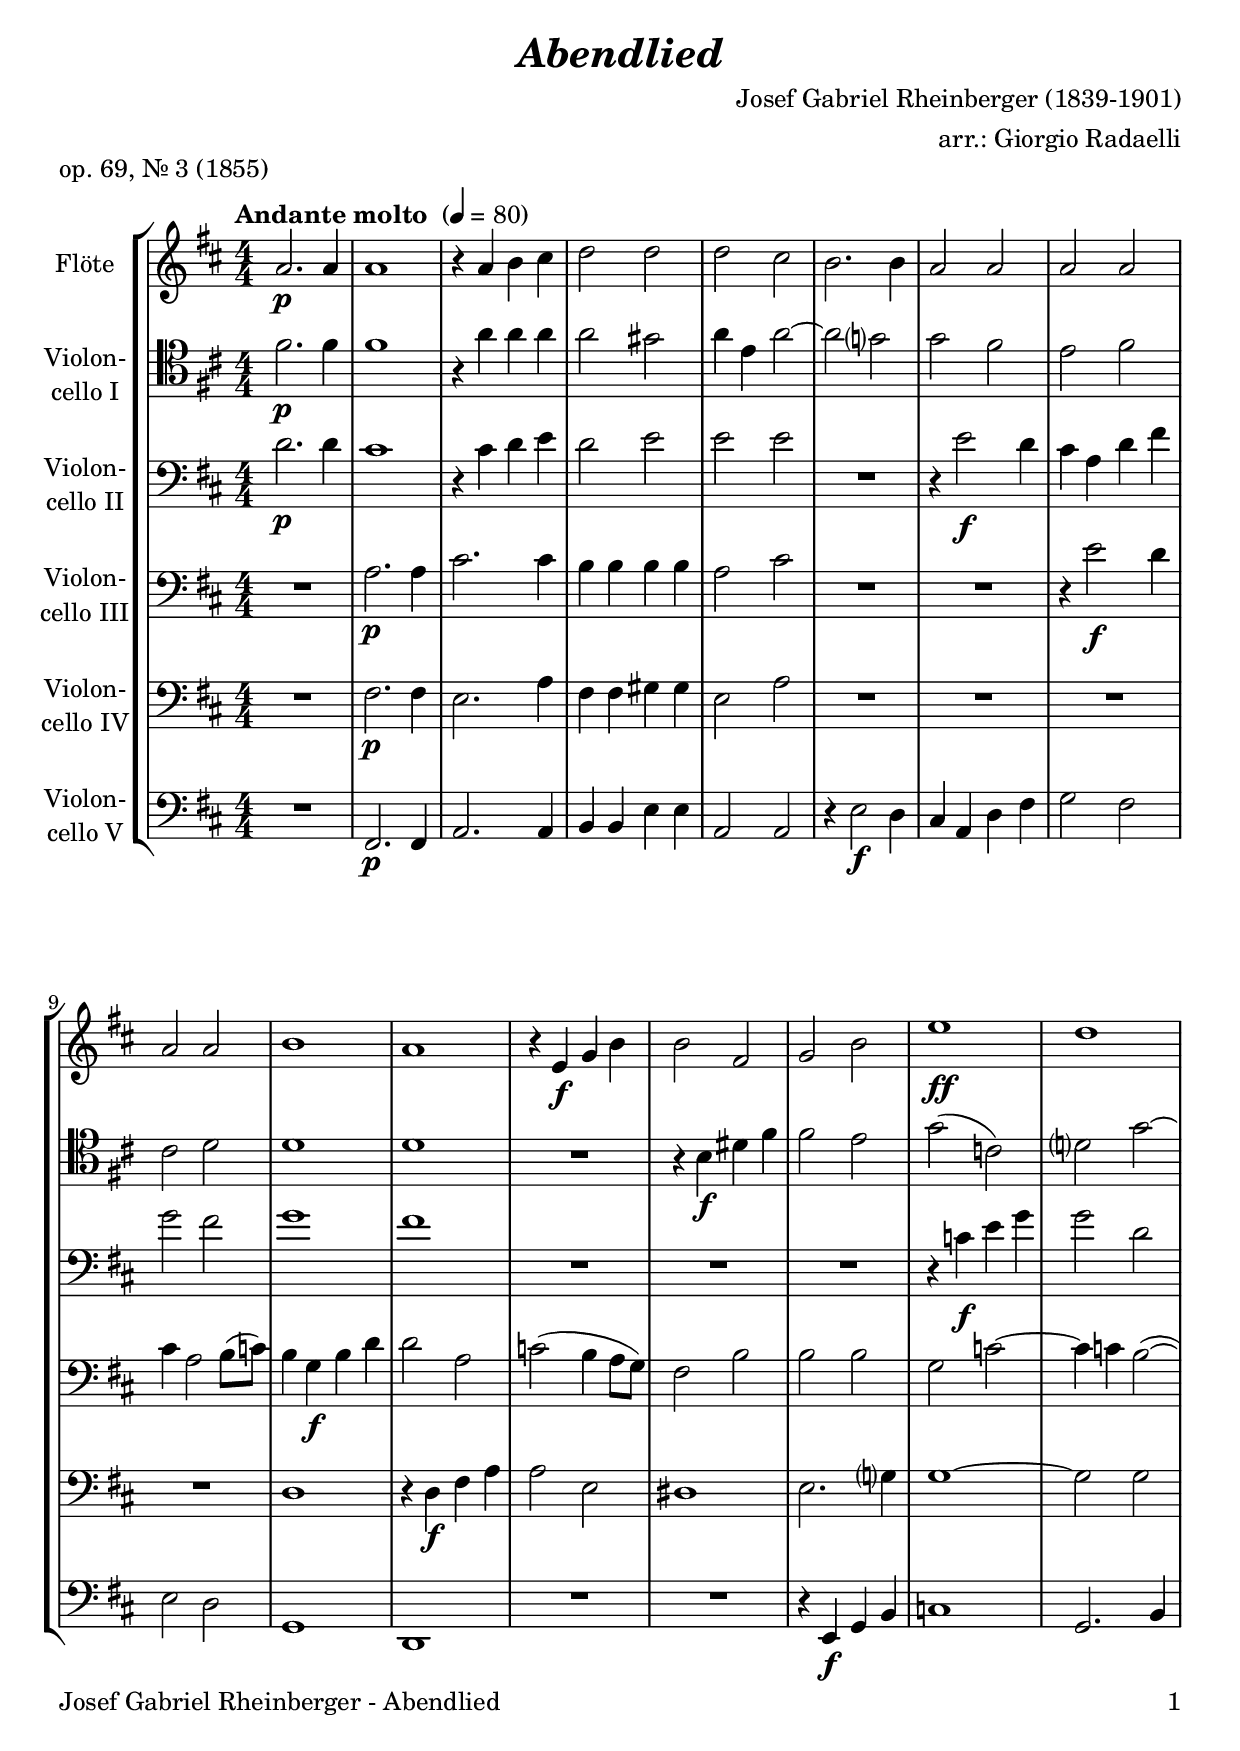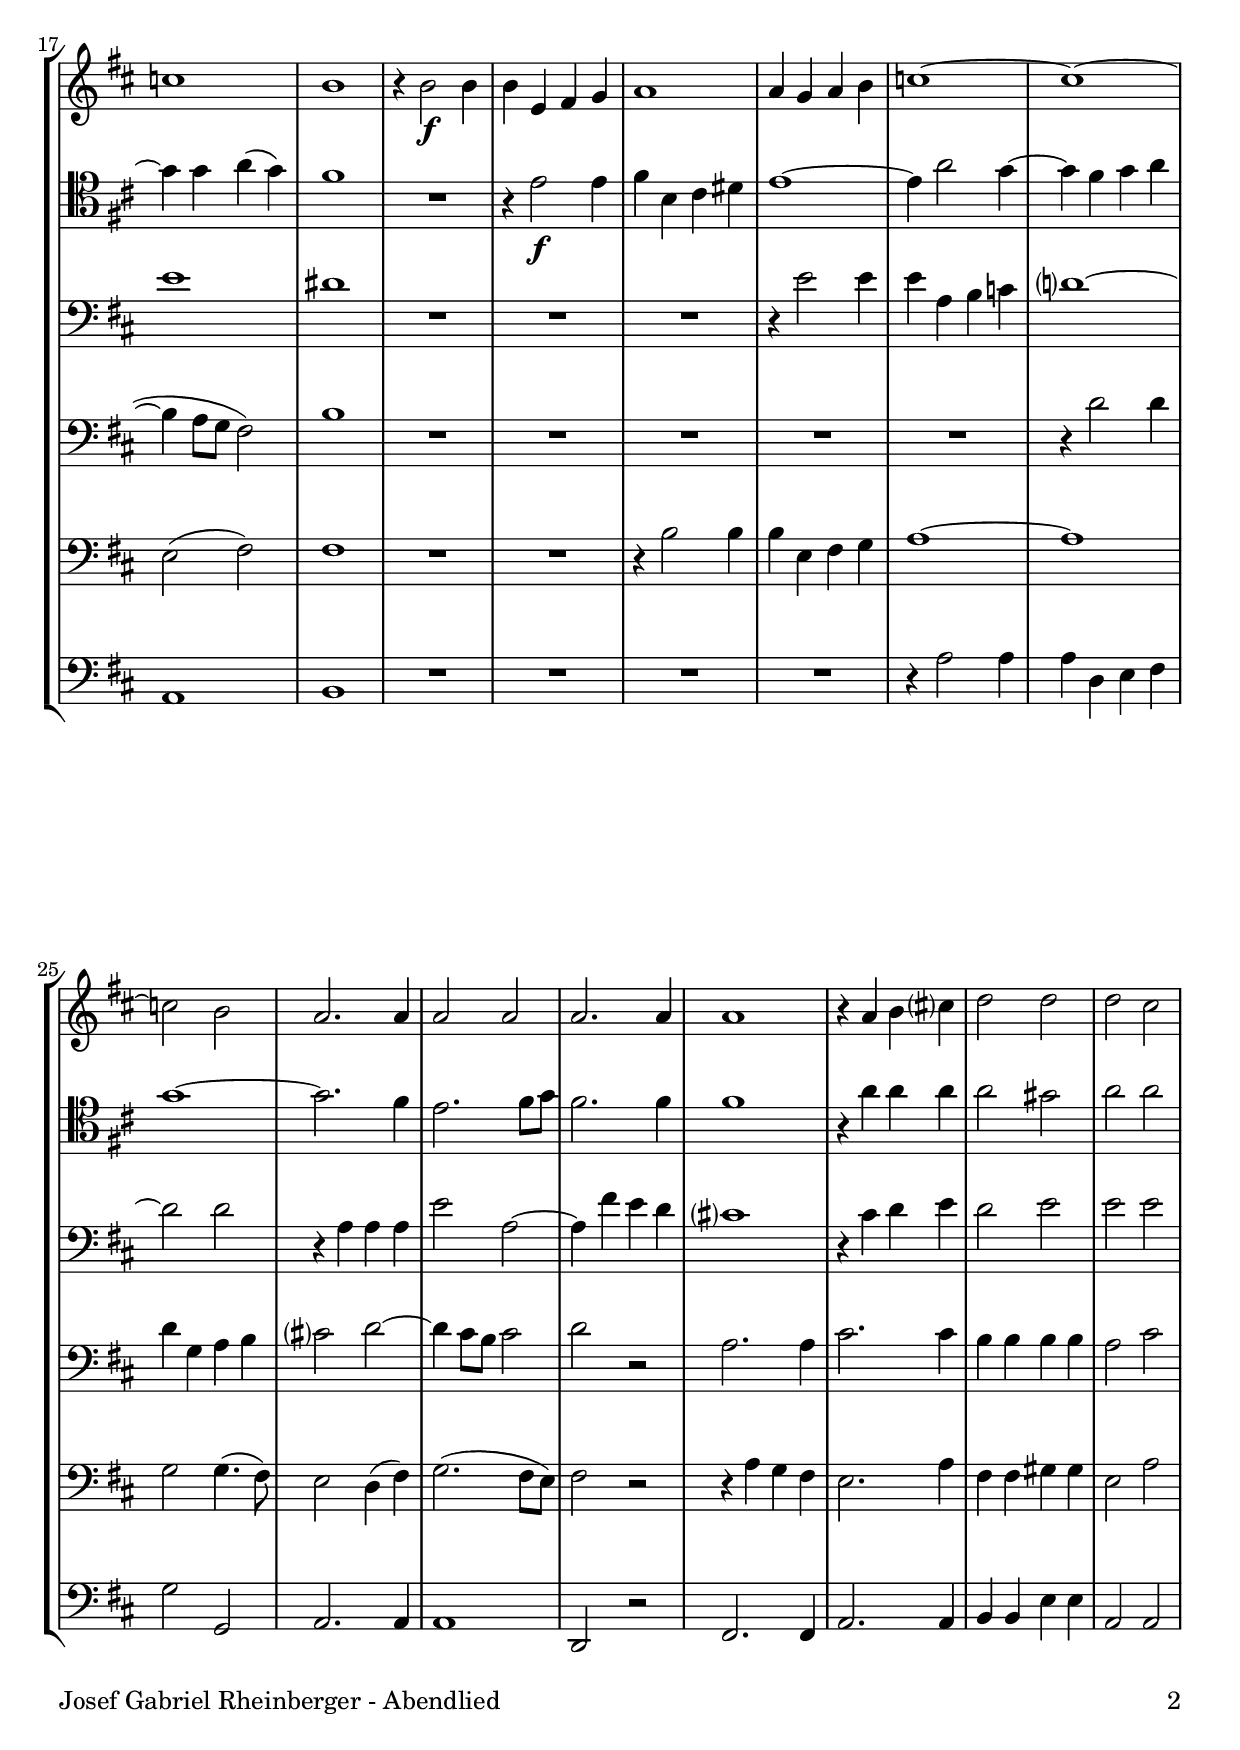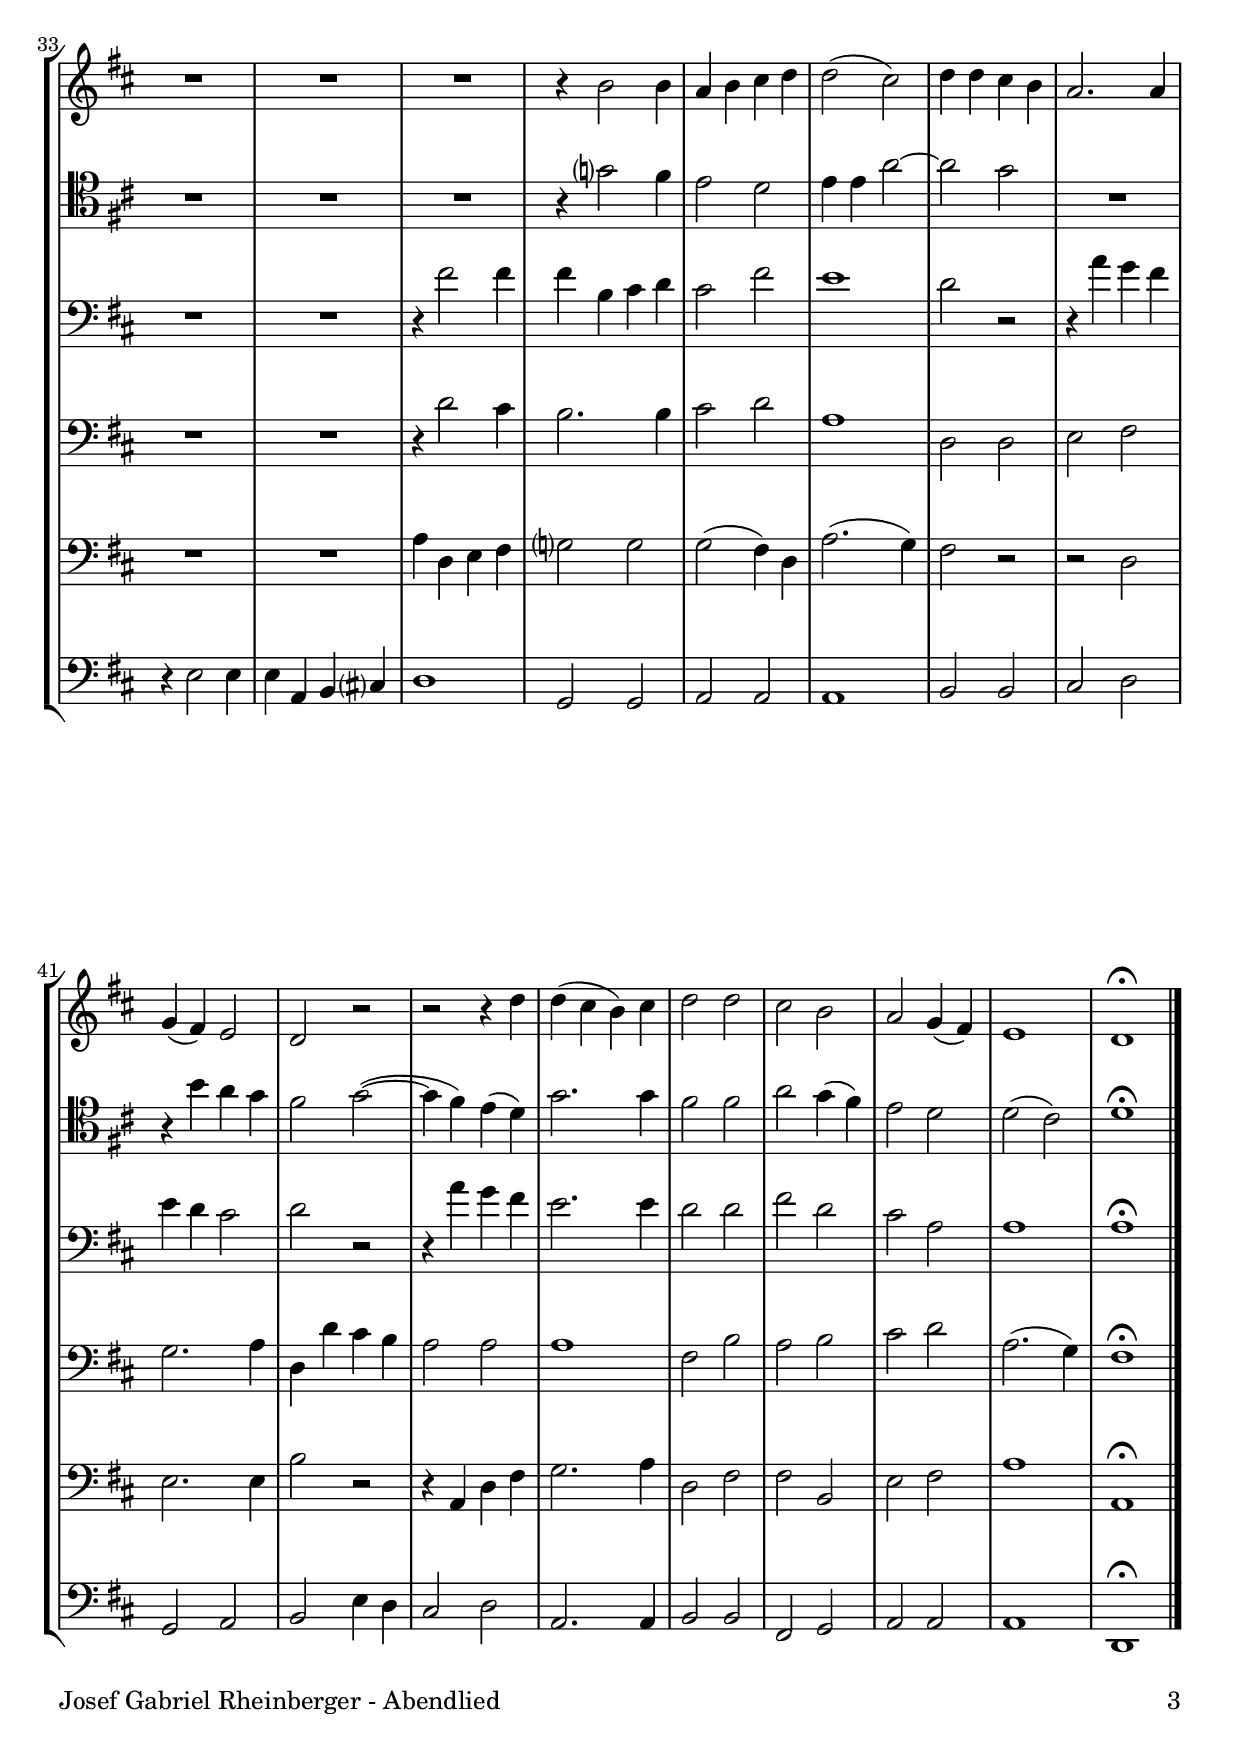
\version "2.18.2"
\include "deutsch.ly"
  
#(set-global-staff-size 22)

\header {
  title     = \markup \bold \italic "Abendlied"
  composer  = "Josef Gabriel Rheinberger (1839-1901)"
  arranger  = "arr.: Giorgio Radaelli"
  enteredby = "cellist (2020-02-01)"
  piece     = "op. 69, Nr. 3 (1855)"
}

voiceconsts = {
  \key d \major
  \time 4/4
  \clef "bass"
  \numericTimeSignature
  \compressFullBarRests
  % Set default beaming for all staves
% \set Timing.beamExceptions = #'()
% \set Timing.baseMoment     = #(ly:make-moment 1 4)
% \set Timing.beatStructure  = #'(1 1 1)
  \tempo "Andante molto " 4=80
}

micl = "clarinet"
mifl = "flute"
miob = "oboe"
mifh = "french horn"
misx = "tenor sax"
mist = "string ensemble 1"
miba = "cello"

rit = \mark \markup \box \italic "rit"

va = \relative c'' {
   \voiceconsts
   \clef "treble"

   a2.\p a4
   a1
   r4 a h cis
   d2 d
   d cis
   h2. h4

   a2 a
   a a
   a a
   h1
   a
   r4 e\f g h
   h2 fis

   g h
   e1\ff
   d
   c
   h
   r4 h2\f h4
   h e, fis g
   a1
   a4 g a h

   c1~
   c~
   c2 h
   a2. a4
   a2 a
   a2. a4
   a1
   r4 a h cis?
   d2 d

   d cis
   R1*3
   r4 h2 h4
   a h cis d
   d2( cis)
   d4 d cis h
   a2. a4

   g( fis) e2
   d r
   r r4 d'
   d( cis h) cis
   d2 d
   cis h
   a g4( fis)

   e1
   d\fermata \bar "|."
}

vb = \relative c' {
   \voiceconsts
   \clef "tenor"

   fis2.\p fis4
   fis1
   r4 a a a
   a2 gis
   a4 e a2~
   a g?

   g fis
   e fis
   cis d
   d1
   d
   R
   r4 h\f dis fis
   fis2 e

   g( c,)
   d? g~
   g4 g a( g)
   fis1
   R
   r4 e2\f e4
   fis h, cis dis
   e1~
   e4 a2 g4~

   g fis g a
   g1~
   g2. fis4
   e2. fis8 g
   fis2. fis4
   fis1
   r4 a a a
   a2 gis

   a a
   R1*3
   r4 g?2 fis4
   e2 d
   e4 e a2~
   a g
   R1
   r4 h a g

   fis2 g(~
   g4 fis) e( d)
   g2. g4
   fis2 fis
   a g4( fis)

   e2 d
   d( cis)
   d1\fermata \bar "|."
}

vc = \relative c' {
   \voiceconsts

   d2.\p d4
   cis1
   r4 cis d e
   d2 e
   e e
   R1
   r4 e2\f d4

   cis a d fis
   g2 fis
   g1
   fis
   R1*3
   r4 c\f e g
   g2 d

   e1
   dis
   R1*3
   r4 e2 e4
   e a, h c
   d?1~
   d2 d
   r4 a a a
   e'2 a,~

   a4 fis' e d
   cis?1
   r4 cis d e
   d2 e
   e e
   R1*2
   r4 fis2 fis4

   fis h, cis d
   cis2 fis
   e1
   d2 r
   r4 a' g fis
   e d cis2
   d r
   r4 a' g fis

   e2. e4
   d2 d
   fis d
   cis a
   a1
   a\fermata \bar "|."
}

vd = \relative c' {
   \voiceconsts

   R1
   a2.\p a4
   cis2. cis4
   h h h h
   a2 cis
   R1*2
   r4 e2\f d4

   cis a2 h8( c)
   h4 g\f h d
   d2 a
   c( h4 a8 g)
   fis2 h
   h h
   g c~

   c4 c h2(~
   h4 a8 g fis2)
   h1
   R1*5
   r4 d2 d4
   d g, a h
   cis?2 d~
   d4 cis8 h cis2

   d r
   a2. a4
   cis2. cis4
   h h h h
   a2 cis
   R1*2
   r4 d2 cis4
   h2. h4

   cis2 d
   a1
   d,2 d
   e fis
   g2. a4
   d, d' cis h
   a2 a
   a1

   fis2 h
   a h
   cis d
   a2.( g4)
   fis1\fermata \bar "|."
}

ve = \relative c {
   \voiceconsts

   R1
   fis2.\p fis4
   e2. a4
   fis fis gis gis
   e2 a
   R1*4
   d,1

   r4 d\f fis a
   a2 e
   dis1
   e2. g?4
   g1~
   g2 g
   e( fis)
   fis1
   R1*2
   r4 h2 h4

   h e, fis g
   a1~
   a
   g2 g4.( fis8)
   e2 d4( fis)
   g2.( fis8 e)
   fis2 r
   r4 a g fis

   e2. a4
   fis fis gis gis
   e2 a
   R1*2
   a4 d, e fis
   g?2 g

   g( fis4) d
   a'2.( g4)
   fis2 r
   r d
   e2. e4
   h'2 r
   r4 a, d fis
   g2. a4

   d,2 fis
   fis h,
   e fis
   a1
   a,\fermata \bar "|."
}

vf = \relative c, {
   \voiceconsts

   R1
   fis2.\p fis4
   a2. a4
   h h e e
   a,2 a
   r4 e'2\f d4

   cis a d fis
   g2 fis
   e d
   g,1
   d
   R1*2
   r4 e\f g h

   c1
   g2. h4
   a1
   h
   R1*4
   r4 a'2 a4
   a d, e fis
   g2 g,
   a2. a4
   a1

   d,2 r
   fis2. fis4
   a2. a4
   h h e e
   a,2 a
   r4 e'2 e4
   e a, h cis?

   d1
   g,2 g
   a a
   a1
   h2 h
   cis d
   g, a
   h e4 d
   cis2 d

   a2. a4
   h2 h
   fis g
   a a
   a1
   d,\fermata \bar "|."
}


music = \new StaffGroup <<
      \new Staff {
        \set Staff.midiInstrument = \mifl
        \set Staff.instrumentName = \markup \center-column { "Flöte" }
        \transpose d d { \va }
      }

      \new Staff {
        \set Staff.midiInstrument = \miba
        \set Staff.instrumentName = \markup \center-column { "Violon-" "cello I" }
        \transpose d d { \vb }
      }
      \new Staff {
        \set Staff.midiInstrument = \miba
        \set Staff.instrumentName = \markup \center-column { "Violon-" "cello II" }
        \transpose d d { \vc }
      }

      \new Staff {
        \set Staff.midiInstrument = \miba
        \set Staff.instrumentName = \markup \center-column { "Violon-" "cello III" }
        \transpose d d { \vd }
      }

      \new Staff {
        \set Staff.midiInstrument = \miba
        \set Staff.instrumentName = \markup \center-column { "Violon-" "cello IV" }
        \transpose d d { \ve }
      }

      \new Staff {
        \set Staff.midiInstrument = \miba
        \set Staff.instrumentName = \markup \center-column { "Violon-" "cello V" }
        \transpose d d { \vf }
      }
>>

\book {
\paper {
  print-page-number = ##t
  print-first-page-number = ##t
  ragged-last-bottom = ##f
  oddHeaderMarkup = \markup \null
  evenHeaderMarkup = \markup \null
  oddFooterMarkup = \markup {
    \fill-line {
      \on-the-fly #print-page-number-check-first
      "Josef Gabriel Rheinberger - Abendlied" \fromproperty #'page:page-number-string
      }
    }
    evenFooterMarkup = \oddFooterMarkup
  }  \score {
    \music
    \layout {}
  }

  \score {
    \unfoldRepeats \music

    \midi {
      \context {
        \Score
      }
    }
  }
}
